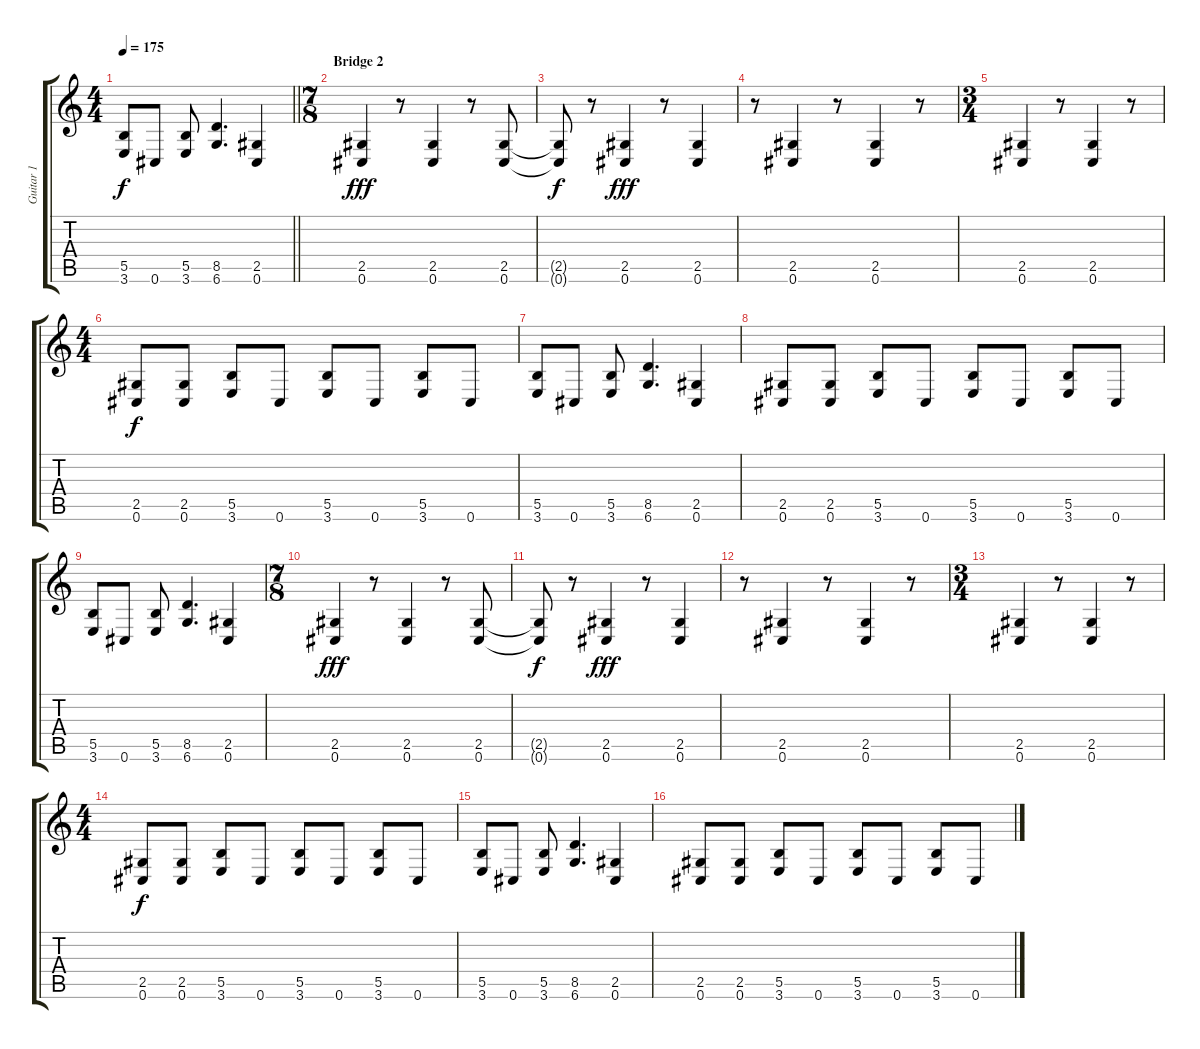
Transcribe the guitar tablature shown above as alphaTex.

\track ("Guitar 1" "Guitar 1") {instrument overdrivenguitar}
\staff {score tabs}
\tuning (Db4 Ab3 E3 B2 Gb2 Db2) {hide}
\ts (4 4)
\tempo 175
\clef g2
\barLineRight lightlight
\ks c
(5.5 3.6).8{dy f} 0.6.8 (5.5 3.6).8 (8.5 6.6).4{d} (2.5 0.6).4 |
\ts (7 8)
\section ("" "Bridge 2")
(2.5 0.6).4{dy fff} r.8 (2.5 0.6).4 r.8 (2.5 0.6).8 |
(2.5{t} 0.6{t}).8{dy f} r.8 (2.5 0.6).4{dy fff} r.8 (2.5 0.6).4 |
r.8 (2.5 0.6).4 r.8 (2.5 0.6).4 r.8 |
\ts (3 4)
(2.5 0.6).4 r.8 (2.5 0.6).4 r.8 |
\ts (4 4)
(2.5 0.6).8{dy f} (2.5 0.6).8 (5.5 3.6).8 0.6.8 (5.5 3.6).8 0.6.8 (5.5 3.6).8 0.6.8 |
(5.5 3.6).8 0.6.8 (5.5 3.6).8 (8.5 6.6).4{d} (2.5 0.6).4 |
(2.5 0.6).8 (2.5 0.6).8 (5.5 3.6).8 0.6.8 (5.5 3.6).8 0.6.8 (5.5 3.6).8 0.6.8 |
(5.5 3.6).8 0.6.8 (5.5 3.6).8 (8.5 6.6).4{d} (2.5 0.6).4 |
\ts (7 8)
(2.5 0.6).4{dy fff} r.8 (2.5 0.6).4 r.8 (2.5 0.6).8 |
(2.5{t} 0.6{t}).8{dy f} r.8 (2.5 0.6).4{dy fff} r.8 (2.5 0.6).4 |
r.8 (2.5 0.6).4 r.8 (2.5 0.6).4 r.8 |
\ts (3 4)
(2.5 0.6).4 r.8 (2.5 0.6).4 r.8 |
\ts (4 4)
(2.5 0.6).8{dy f} (2.5 0.6).8 (5.5 3.6).8 0.6.8 (5.5 3.6).8 0.6.8 (5.5 3.6).8 0.6.8 |
(5.5 3.6).8 0.6.8 (5.5 3.6).8 (8.5 6.6).4{d} (2.5 0.6).4 |
(2.5 0.6).8 (2.5 0.6).8 (5.5 3.6).8 0.6.8 (5.5 3.6).8 0.6.8 (5.5 3.6).8 0.6.8
